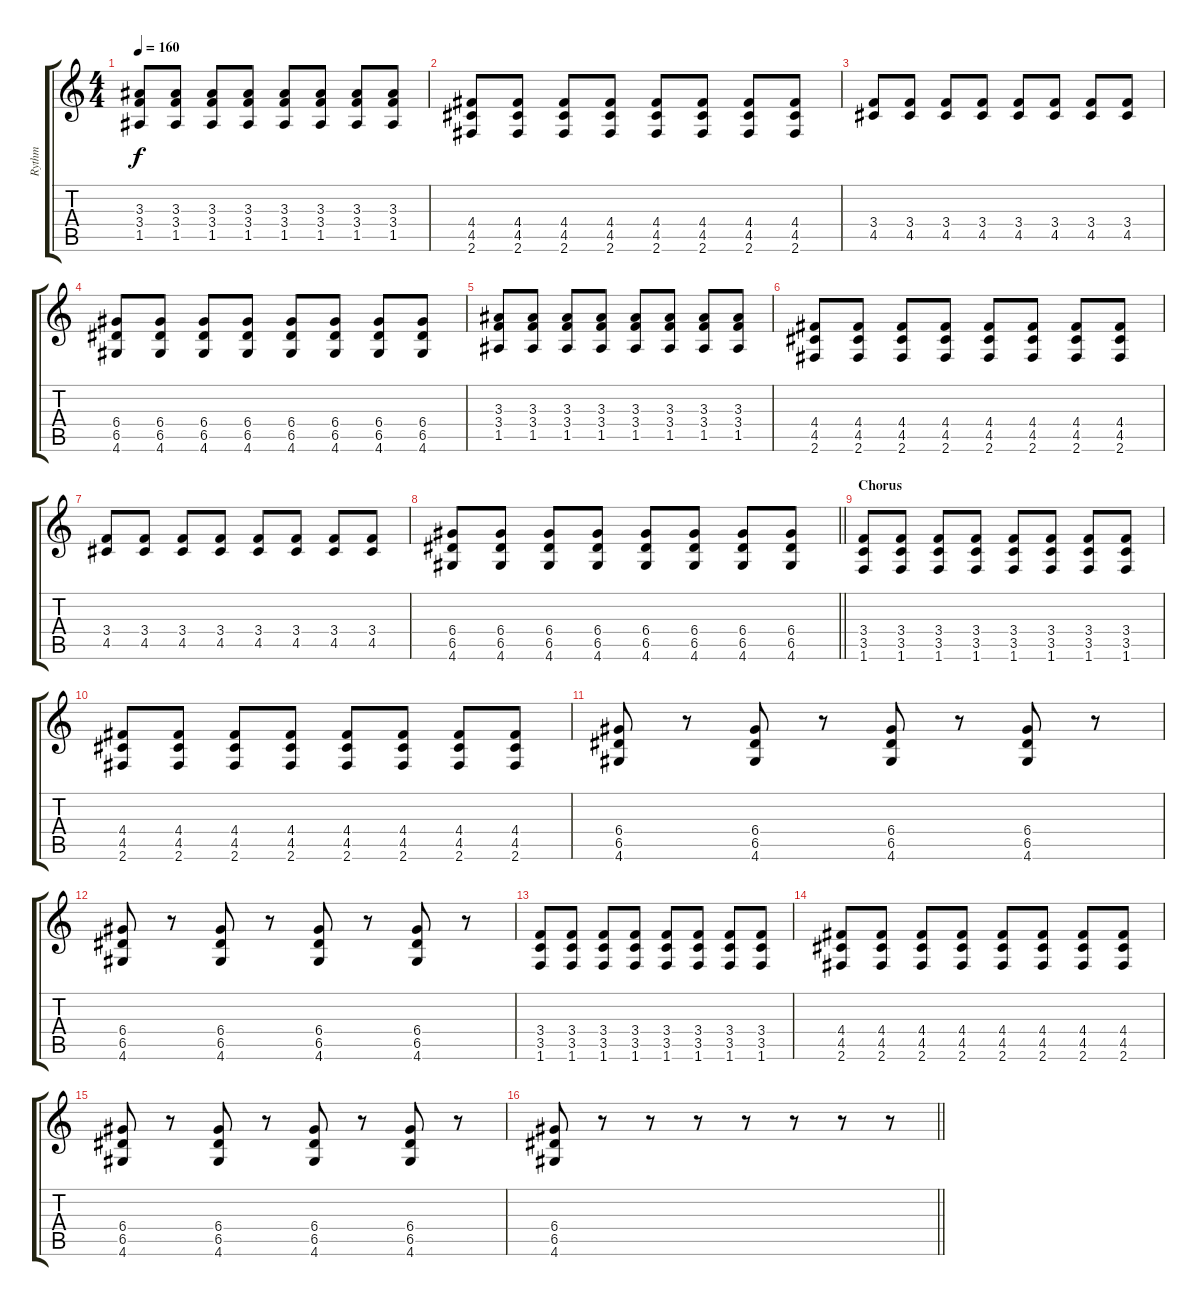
\track ("Rythm" "Rythm") {instrument distortionguitar}
\staff {score tabs}
\tuning (E4 B3 G3 D3 A2 E2) {hide}
\ts (4 4)
\tempo 160
\clef g2
\ks c
(3.3 3.4 1.5).8{dy f} (3.3 3.4 1.5).8 (3.3 3.4 1.5).8 (3.3 3.4 1.5).8 (3.3 3.4 1.5).8 (3.3 3.4 1.5).8 (3.3 3.4 1.5).8 (3.3 3.4 1.5).8 |
(4.4 4.5 2.6).8 (4.4 4.5 2.6).8 (4.4 4.5 2.6).8 (4.4 4.5 2.6).8 (4.4 4.5 2.6).8 (4.4 4.5 2.6).8 (4.4 4.5 2.6).8 (4.4 4.5 2.6).8 |
(3.4 4.5).8 (3.4 4.5).8 (3.4 4.5).8 (3.4 4.5).8 (3.4 4.5).8 (3.4 4.5).8 (3.4 4.5).8 (3.4 4.5).8 |
(6.4 6.5 4.6).8 (6.4 6.5 4.6).8 (6.4 6.5 4.6).8 (6.4 6.5 4.6).8 (6.4 6.5 4.6).8 (6.4 6.5 4.6).8 (6.4 6.5 4.6).8 (6.4 6.5 4.6).8 |
(3.3 3.4 1.5).8 (3.3 3.4 1.5).8 (3.3 3.4 1.5).8 (3.3 3.4 1.5).8 (3.3 3.4 1.5).8 (3.3 3.4 1.5).8 (3.3 3.4 1.5).8 (3.3 3.4 1.5).8 |
(4.4 4.5 2.6).8 (4.4 4.5 2.6).8 (4.4 4.5 2.6).8 (4.4 4.5 2.6).8 (4.4 4.5 2.6).8 (4.4 4.5 2.6).8 (4.4 4.5 2.6).8 (4.4 4.5 2.6).8 |
(3.4 4.5).8 (3.4 4.5).8 (3.4 4.5).8 (3.4 4.5).8 (3.4 4.5).8 (3.4 4.5).8 (3.4 4.5).8 (3.4 4.5).8 |
\barLineRight lightlight
(6.4 6.5 4.6).8 (6.4 6.5 4.6).8 (6.4 6.5 4.6).8 (6.4 6.5 4.6).8 (6.4 6.5 4.6).8 (6.4 6.5 4.6).8 (6.4 6.5 4.6).8 (6.4 6.5 4.6).8 |
\section ("" "Chorus")
(3.4 3.5 1.6).8 (3.4 3.5 1.6).8 (3.4 3.5 1.6).8 (3.4 3.5 1.6).8 (3.4 3.5 1.6).8 (3.4 3.5 1.6).8 (3.4 3.5 1.6).8 (3.4 3.5 1.6).8 |
(4.4 4.5 2.6).8 (4.4 4.5 2.6).8 (4.4 4.5 2.6).8 (4.4 4.5 2.6).8 (4.4 4.5 2.6).8 (4.4 4.5 2.6).8 (4.4 4.5 2.6).8 (4.4 4.5 2.6).8 |
(6.4 6.5 4.6).8 r.8 (6.4 6.5 4.6).8 r.8 (6.4 6.5 4.6).8 r.8 (6.4 6.5 4.6).8 r.8 |
(6.4 6.5 4.6).8 r.8 (6.4 6.5 4.6).8 r.8 (6.4 6.5 4.6).8 r.8 (6.4 6.5 4.6).8 r.8 |
(3.4 3.5 1.6).8 (3.4 3.5 1.6).8 (3.4 3.5 1.6).8 (3.4 3.5 1.6).8 (3.4 3.5 1.6).8 (3.4 3.5 1.6).8 (3.4 3.5 1.6).8 (3.4 3.5 1.6).8 |
(4.4 4.5 2.6).8 (4.4 4.5 2.6).8 (4.4 4.5 2.6).8 (4.4 4.5 2.6).8 (4.4 4.5 2.6).8 (4.4 4.5 2.6).8 (4.4 4.5 2.6).8 (4.4 4.5 2.6).8 |
(6.4 6.5 4.6).8 r.8 (6.4 6.5 4.6).8 r.8 (6.4 6.5 4.6).8 r.8 (6.4 6.5 4.6).8 r.8 |
\barLineRight lightlight
(6.4 6.5 4.6).8 r.8 r.8 r.8 r.8 r.8 r.8 r.8
